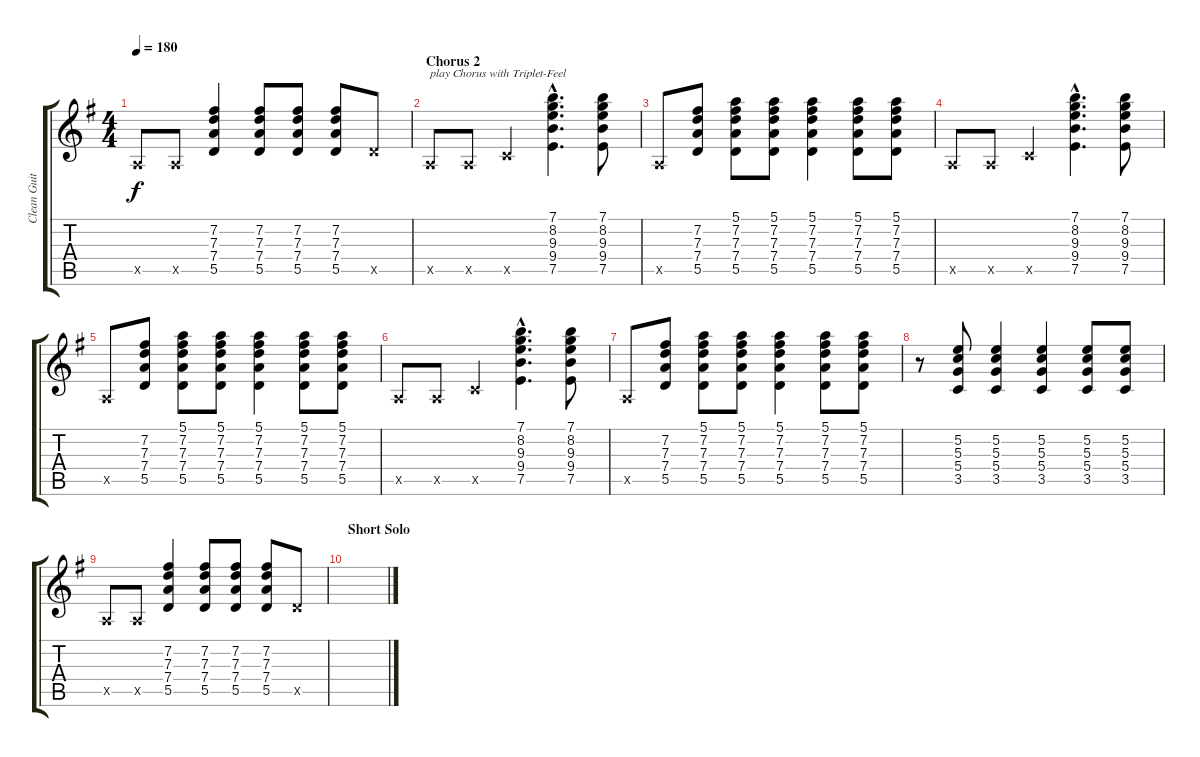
\track ("Clean Guitar (Double)" "Clean Guit") {instrument electricguitarjazz}
\staff {score tabs}
\tuning (E4 B3 G3 D3 A2 E2) {hide}
\ts (4 4)
\tempo 180
\clef g2
\ks eminor
0.5{x}.8{dy f} 0.5{x}.8 (7.2 7.3 7.4 5.5).4 (7.2 7.3 7.4 5.5).8 (7.2 7.3 7.4 5.5).8 (7.2 7.3 7.4 5.5).8 5.5{x}.8 |
\section ("" "Chorus 2")
0.5{x}.8{txt "play Chorus with Triplet-Feel"} 0.5{x}.8 3.5{x}.4 (7.1{hac} 8.2{hac} 9.3{hac} 9.4{hac} 7.5{hac}).4{d} (7.1 8.2 9.3 9.4 7.5).8 |
0.5{x}.8 (7.2 7.3 7.4 5.5).8 (5.1 7.2 7.3 7.4 5.5).8 (5.1 7.2 7.3 7.4 5.5).8 (5.1 7.2 7.3 7.4 5.5).4 (5.1 7.2 7.3 7.4 5.5).8 (5.1 7.2 7.3 7.4 5.5).8 |
0.5{x}.8 0.5{x}.8 3.5{x}.4 (7.1{hac} 8.2{hac} 9.3{hac} 9.4{hac} 7.5{hac}).4{d} (7.1 8.2 9.3 9.4 7.5).8 |
0.5{x}.8 (7.2 7.3 7.4 5.5).8 (5.1 7.2 7.3 7.4 5.5).8 (5.1 7.2 7.3 7.4 5.5).8 (5.1 7.2 7.3 7.4 5.5).4 (5.1 7.2 7.3 7.4 5.5).8 (5.1 7.2 7.3 7.4 5.5).8 |
0.5{x}.8 0.5{x}.8 3.5{x}.4 (7.1{hac} 8.2{hac} 9.3{hac} 9.4{hac} 7.5{hac}).4{d} (7.1 8.2 9.3 9.4 7.5).8 |
0.5{x}.8 (7.2 7.3 7.4 5.5).8 (5.1 7.2 7.3 7.4 5.5).8 (5.1 7.2 7.3 7.4 5.5).8 (5.1 7.2 7.3 7.4 5.5).4 (5.1 7.2 7.3 7.4 5.5).8 (5.1 7.2 7.3 7.4 5.5).8 |
r.8 (5.2 5.3 5.4 3.5).8 (5.2 5.3 5.4 3.5).4 (5.2 5.3 5.4 3.5).4 (5.2 5.3 5.4 3.5).8 (5.2 5.3 5.4 3.5).8 |
0.5{x}.8 0.5{x}.8 (7.2 7.3 7.4 5.5).4 (7.2 7.3 7.4 5.5).8 (7.2 7.3 7.4 5.5).8 (7.2 7.3 7.4 5.5).8 5.5{x}.8 |
\section ("" "Short Solo")
